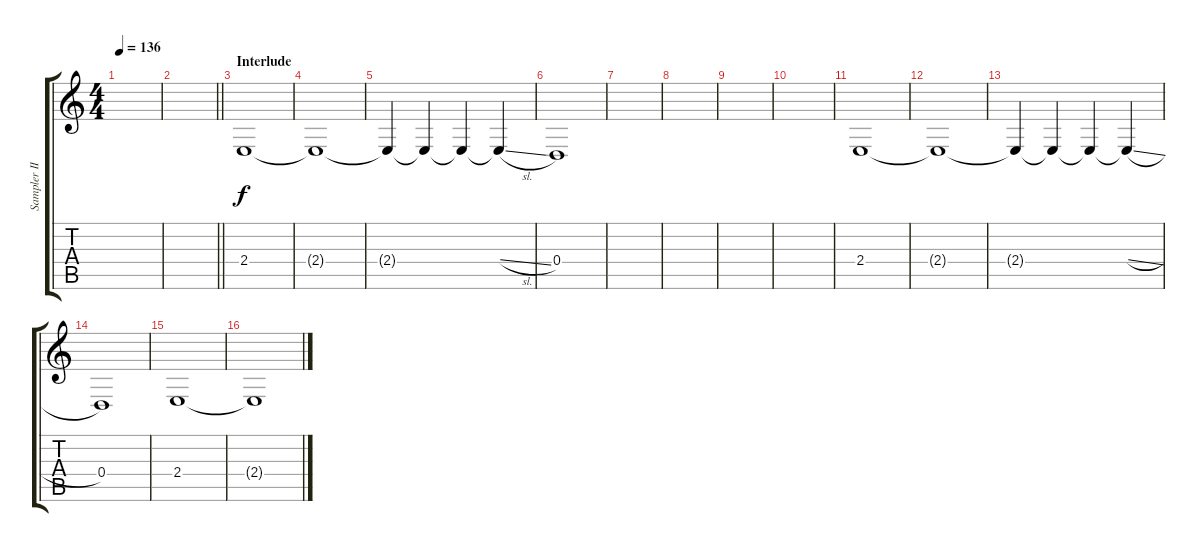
\track ("Sampler II" "Sampler II") {instrument synthbrass1}
\staff {score tabs}
\tuning (E4 B3 G3 D3 A2 D2) {hide}
\ts (4 4)
\tempo 136
\clef g2
\ks c
|
\barLineRight lightlight
|
\section ("" "Interlude")
2.4.1 |
2.4{t}.1 |
2.4{t}.4 2.4{t}.4 2.4{t}.4 2.4{sl t}.4 |
0.4.1 |
|
|
|
|
2.4.1 |
2.4{t}.1 |
2.4{t}.4 2.4{t}.4 2.4{t}.4 2.4{sl t}.4 |
0.4.1 |
2.4.1 |
2.4{t}.1
